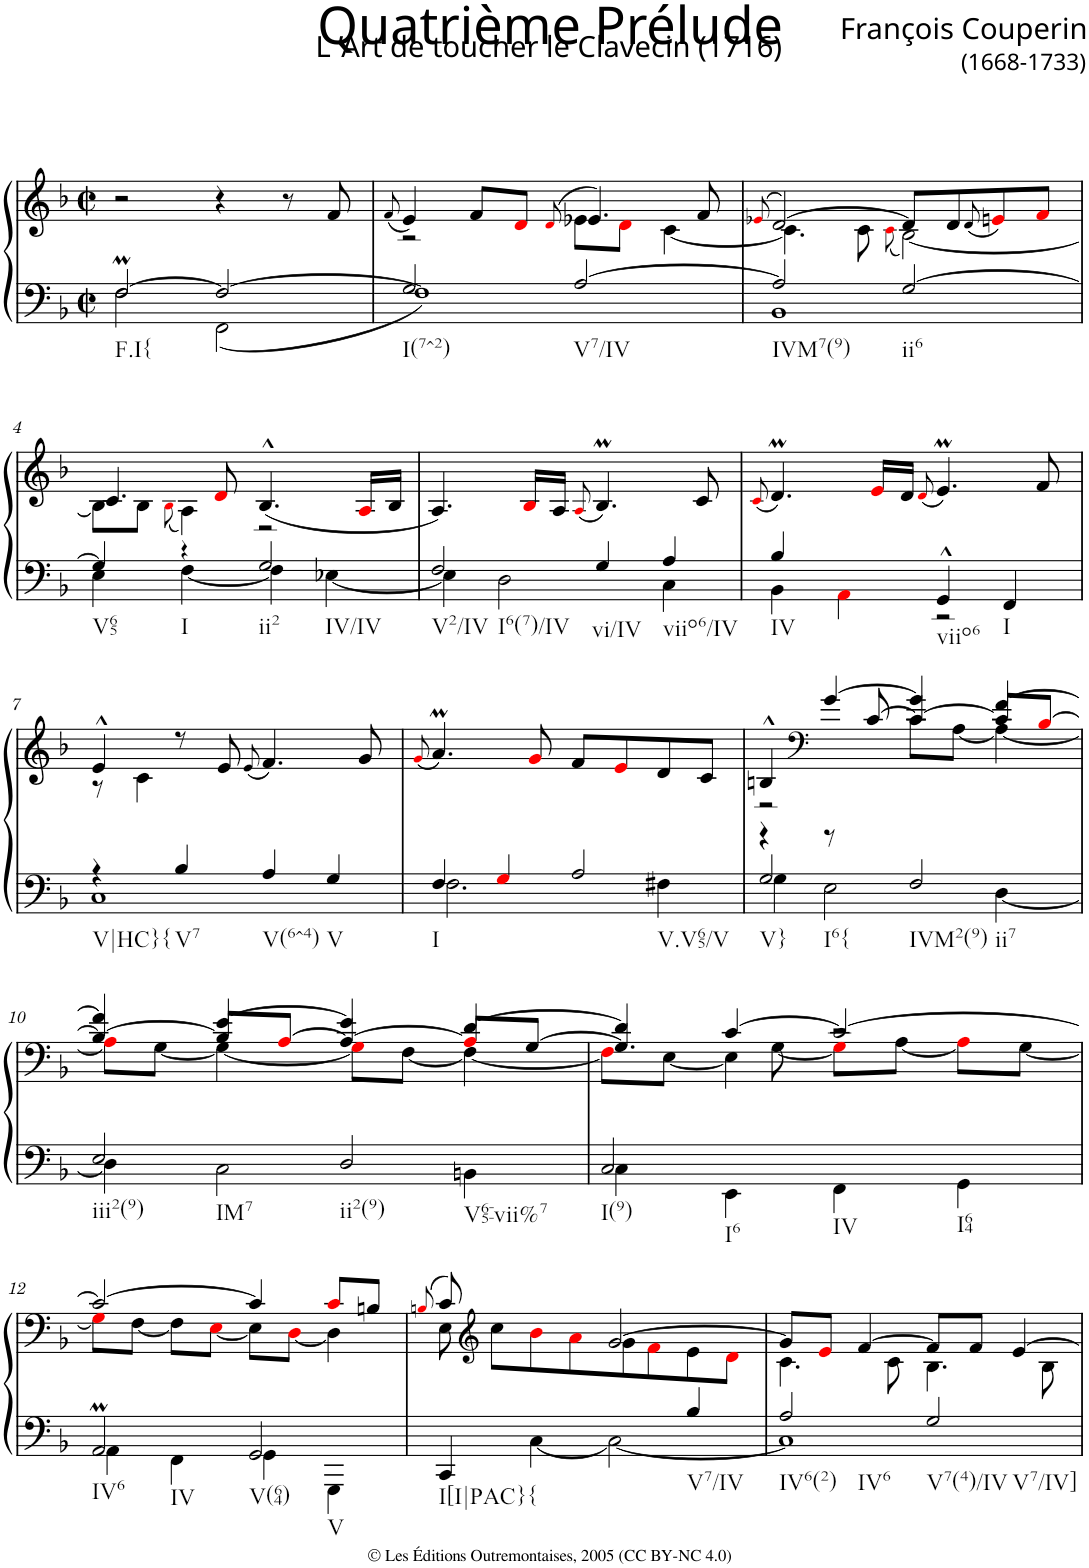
**kern	**kern
*part1	*part1
*staff2	*staff1
*I"Clavecin	*
*clefF4	*clefG2
*k[b-]	*k[b-]
*F:	*F:
*M2/2	*M2/2
*met(c|)	*met(c|)
=1	=1
*^	*
!LO:TX:b:t=F.I{	!	!
[2FM/	2F\	2r
2F/_	2FF\	4r
.	.	8r
.	.	8f/
=2	=2	=2
.	.	(<8qf/
*	*	*^
!LO:TX:b:t=I(7^2)	!	!	!
2G/	1F]	4e/)	2r
.	.	8f/L	.
.	.	8di/J	.
.	.	(>8qdi/	.
!LO:TX:b:t=V7/IV	!	!	!
[2A/	.	4.e-X/)	8e-\L
.	.	.	8di\J
.	.	.	[4c\
.	.	8f/	.
=3	=3	=3	=3
.	.	(>8qe-Xi/	.
!LO:TX:b:t=IVM7(9)	!	!	!
2A/]	1BB-	[2d/)	4.c\]
.	.	.	8c\
.	.	.	(<8qci\
!LO:TX:b:t=ii6	!	!	!
[2G/	.	8d/L]	[2B-\)
.	.	8d/	.
.	.	(<8qd/	.
.	.	8eni/)	.
.	.	8fi/J	.
!!LO:LB:g=z	!!
=4	=4	=4	=4
!LO:TX:b:t=V65	!	!	!
4G/]	4E\	4.c/	8B-\L]
.	.	.	8B-\J
.	.	.	(<8qB-i\
!LO:TX:b:t=I	!	!	!
4r	[4F\	.	4A\)
.	.	8di/	.
!LO:TX:b:t=ii2	!	!	!
!LO:TX:b:t=IV/IV	!	!	!
2G/	4F\]	(<4.B-^^/	2r
.	[4E-X\	.	.
.	.	16Ai/LL	.
.	.	16B-/JJ	.
*	*	*v	*v
=5	=5	=5
!LO:TX:b:t=V2/IV	!	!
!LO:TX:b:t=I6(7)/IV	!	!
2F/	4E-\]	4.A/)
.	2D\	.
.	.	16B-i/LL
.	.	16A/JJ
.	.	(<8qAi/
!LO:TX:b:t=vi/IV	!	!
4G/	.	4.B-M/)
!LO:TX:b:t=viio6/IV	!	!
4A/	4C\	.
.	.	8c/
=6	=6	=6
.	.	(<8qci/
!LO:TX:b:t=IV	!	!
4B-/	4BB-\	4.dM/)
4ryy	4AAi\	.
.	.	16ei/LL
.	.	16d/JJ
.	.	(<8qdi/
!LO:TX:b:t=viio6	!	!
4GG^^/	2r	4.em/)
!LO:TX:b:t=I	!	!
4FF/	.	.
.	.	8f/
!!LO:LB:g=z
=7	=7	=7
*	*	*^
!LO:TX:b:t=V|HC}{	!	!	!
4r	1C	4e^^/	8r
.	.	.	4c\
!LO:TX:b:t=V7	!	!	!
4B-/	.	8r	.
.	.	8e/	2ryy
.	.	(<8qe/	.
!LO:TX:b:t=V(6^4)	!	!	!
4A/	.	4.f/)	.
!LO:TX:b:t=V	!	!	!
4G/	.	.	.
.	.	8g/	8ryy
*	*	*v	*v
=8	=8	=8
.	.	(<8qgi/
!LO:TX:b:t=I	!	!
4F/	2.F\	4.am/)
4Gi/	.	.
.	.	8gi/
!LO:TX:b:t=V.V65/V	!	!
2A/	.	8f/L
.	.	8ei/
.	4F#X\	8d/
.	.	8c/J
=9	=9	=9
*	*	*^
*	*	*	*^
!LO:TX:b:t=V}	!	!	!	!
!LO:TX:b:t=I6{	!	!	!	!
2G/	4G\	4Bn^^/	2r	4r
*	*	*clefF4	*	*
.	2E\	[4g/	.	8r
.	.	.	.	[8c/
!LO:TX:b:t=IVM2(9)	!	!	!	!
!LO:TX:b:t=ii7	!	!	!	!
2F/	.	4g/]	8c\L	4c/_
.	.	.	[8A\J	.
.	[4D\	[4f/	4A\_	8c/L]
.	.	.	.	[8Bi/J
!!LO:LB:g=z	!!	!!
=10	=10	=10	=10	=10
!LO:TX:b:t=iii2(9)	!	!	!	!
!LO:TX:b:t=IM7	!	!	!	!
2E/	4D\]	4f/]	8Ai\L]	4B/_
.	.	.	[8G\J	.
.	2C\	[4e/	4G\_	8B/L]
.	.	.	.	[8Ai/J
!LO:TX:b:t=ii2(9)	!	!	!	!
!LO:TX:b:t=V65-vii%7	!	!	!	!
2D/	.	4e/]	8Gi\L]	4A/_
.	.	.	[8F\J	.
.	4BBn\	[4d/	4F\_	8Ai/L]
.	.	.	.	[8G/J
=11	=11	=11	=11	=11
!LO:TX:b:t=I(9)	!	!	!	!
!LO:TX:b:t=I6	!	!	!	!
2C/	4C\	4d/]	8Fi\L]	4.G/]
.	.	.	[8E\J	.
.	4EE\	[4c/	4E\]	.
.	.	.	.	[8G\
!LO:TX:b:t=IV	!	!	!	!
!LO:TX:b:t=I64	!	!	!	!
2ryy	4FF\	2c/_	2r	8Gi\L]
.	.	.	.	[8A\J
.	4GG\	.	.	8Ai\L]
.	.	.	.	[8G\J
!!LO:LB:g=z
=12	=12	=12	=12	=12
!LO:TX:b:t=IV6	!	!	!	!
!LO:TX:b:t=IV	!	!	!	!
*	*	*	*v	*v
2AAm/	4AA\	2c/_	8Gi\L]
.	.	.	[8F\J
.	4FF\	.	8F\L]
.	.	.	[8Ei\J
!LO:TX:b:t=V(64)	!	!	!
!LO:TX:b:t=V	!	!	!
2GG/	4GG\	4c/]	8E\L]
.	.	.	[8Di\J
.	4GGG\	8ci/L	4D\]
.	.	8Bn/J	.
=13	=13	=13	=13
.	.	(>8qBni/	.
!LO:TX:b:t=I[I|PAC}{	!	!	!
2.ryy	4CC/	8c/)	8E\
*	*	*clefG2	*
.	.	4.ryy	8cc\L
.	[4C\	.	8b-i\
.	.	.	8ai\
.	2C\_	[2g/	8g\
.	.	.	8fi\
!LO:TX:b:t=V7/IV	!	!	!
4B-/	.	.	8e\
.	.	.	8di\J
=14	=14	=14	=14
!LO:TX:b:t=IV6(2)	!	!	!
!LO:TX:b:t=IV6	!	!	!
2A/	1C]	8g/L]	4.c\
.	.	8ei/J	.
.	.	[4f/	.
.	.	.	8c\
!LO:TX:b:t=V7(4)/IV	!	!	!
!LO:TX:b:t=V7/IV]	!	!	!
2G/	.	8f/L]	4.B-\
.	.	8f/J	.
.	.	[4e/	.
.	.	.	8B-\
*v	*v	*	*
*	*v	*v
=	=
*-	*-
